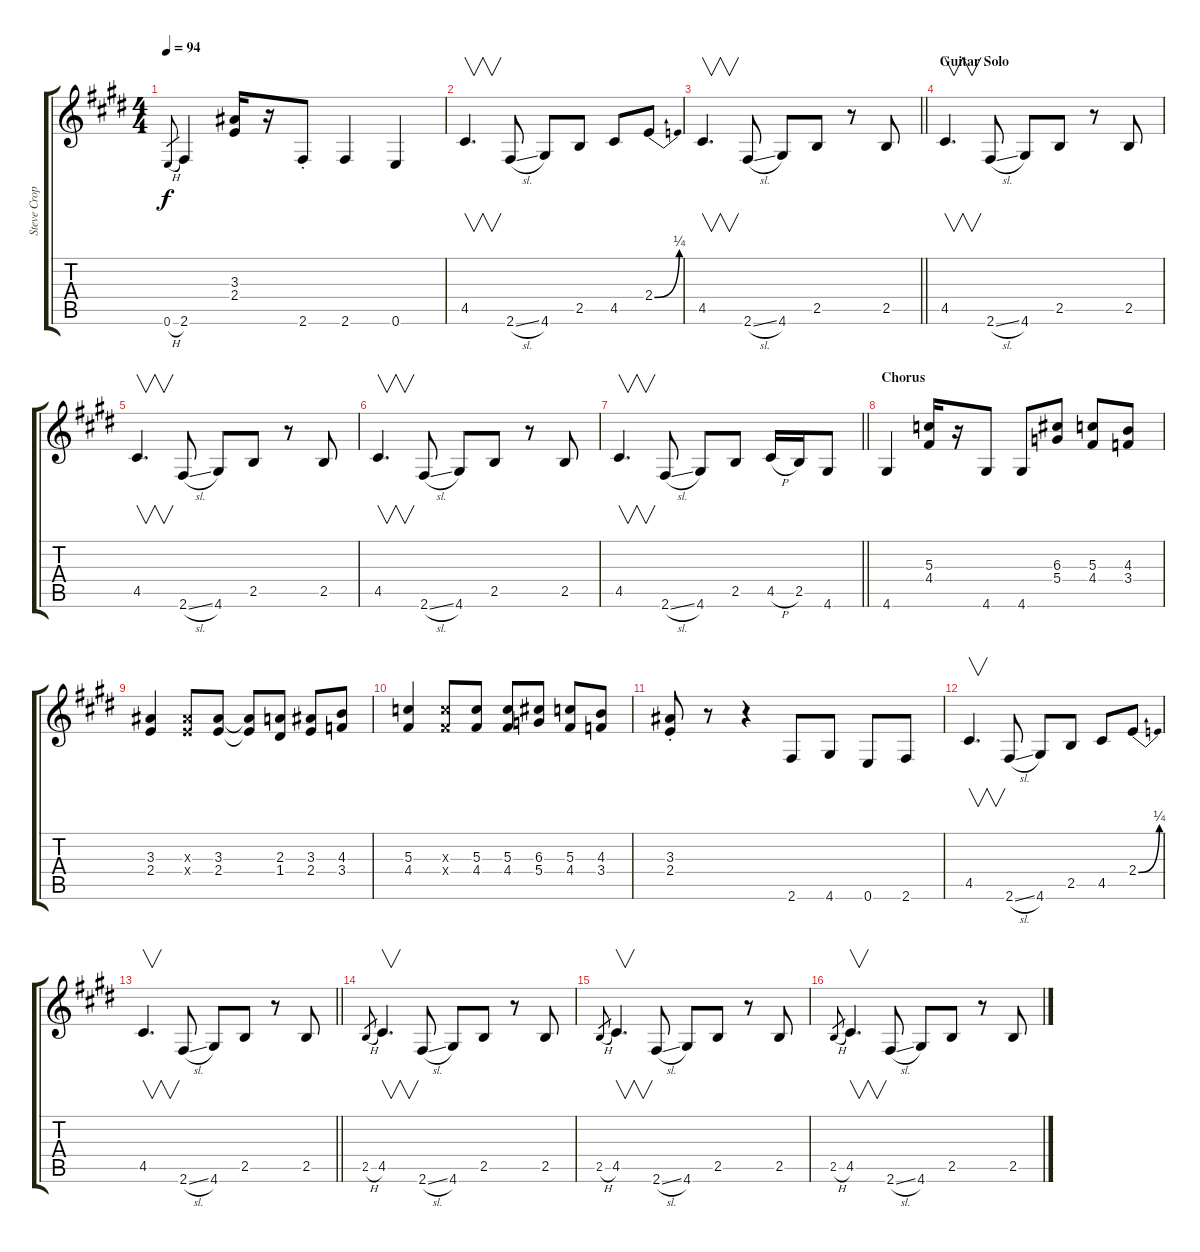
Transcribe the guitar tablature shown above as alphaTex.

\track ("Steve Cropper - Gtr. 2" "Steve Crop") {instrument electricguitarclean}
\staff {score tabs}
\tuning (E4 B3 G3 D3 A2 E2) {hide}
\ts (4 4)
\tempo 94
\clef g2
\ks c#minor
0.6{h}.8{gr dy f} 2.6.4 (3.3 2.4).16 r.16 2.6{st}.8 2.6.4 0.6.4 |
4.5.4{v d} 2.6{sl}.8 4.6.8 2.5.8 4.5.8 2.4{be (bend 0 0 60 1)}.8 |
\barLineRight lightlight
\ks e
4.5.4{v d} 2.6{sl}.8 4.6.8 2.5.8 r.8 2.5.8 |
\section ("" "Guitar Solo")
\ks c#minor
4.5.4{v d} 2.6{sl}.8 4.6.8 2.5.8 r.8 2.5.8 |
4.5.4{v d} 2.6{sl}.8 4.6.8 2.5.8 r.8 2.5.8 |
4.5.4{v d} 2.6{sl}.8 4.6.8 2.5.8 r.8 2.5.8 |
\barLineRight lightlight
\ks e
4.5.4{v d} 2.6{sl}.8 4.6.8 2.5.8 4.5{h}.16 2.5.16 4.6.8 |
\section ("" "Chorus")
\ks c#minor
4.6.4 (5.3 4.4).16 r.16 4.6.8 4.6.8 (6.3 5.4).8 (5.3 4.4).8 (4.3 3.4).8 |
(3.3 2.4).4 (3.3{x} 2.4{x}).8 (3.3 2.4).8 (3.3{t} 2.4{t}).8 (2.3 1.4).8 (3.3 2.4).8 (4.3 3.4).8 |
(5.3 4.4).4 (5.3{x} 4.4{x}).8 (5.3 4.4).8 (5.3 4.4).8 (6.3 5.4).8 (5.3 4.4).8 (4.3 3.4).8 |
\ks e
(3.3{st} 2.4{st}).8 r.8 r.4 2.6.8 4.6.8 0.6.8 2.6.8 |
\ks c#minor
4.5.4{v d} 2.6{sl}.8 4.6.8 2.5.8 4.5.8 2.4{be (bend 0 0 60 1)}.8 |
\barLineRight lightlight
4.5.4{v d} 2.6{sl}.8 4.6.8 2.5.8 r.8 2.5.8 |
\ks e
2.5{h}.8{gr} 4.5.4{v d} 2.6{sl}.8 4.6.8 2.5.8 r.8 2.5.8 |
\ks c#minor
2.5{h}.8{gr} 4.5.4{v d} 2.6{sl}.8 4.6.8 2.5.8 r.8 2.5.8 |
2.5{h}.8{gr} 4.5.4{v d} 2.6{sl}.8 4.6.8 2.5.8 r.8 2.5.8
